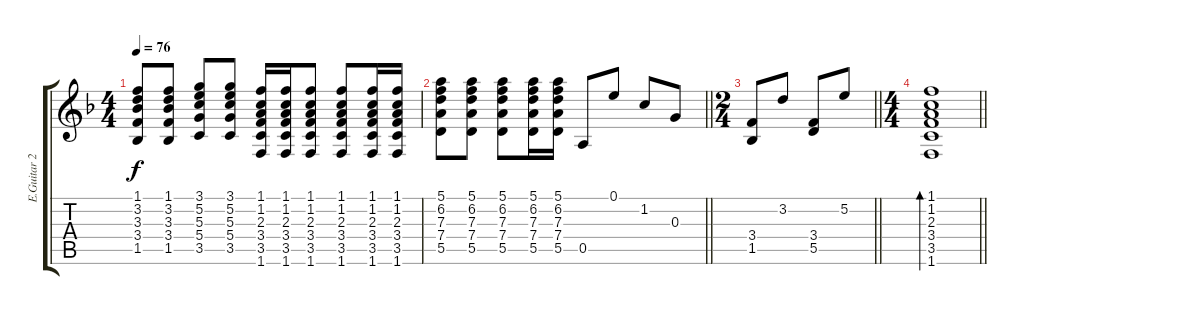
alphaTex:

\track ("E.Guitar 2" "E.Guitar 2") {instrument electricguitarclean}
\staff {score tabs}
\tuning (E4 B3 G3 D3 A2 E2) {hide}
\ts (4 4)
\tempo 76
\clef g2
\ks f
(1.1 3.2 3.3 3.4 1.5).8{dy f} (1.1 3.2 3.3 3.4 1.5).8 (3.1 5.2 5.3 5.4 3.5).8 (3.1 5.2 5.3 5.4 3.5).8 (1.1 1.2 2.3 3.4 3.5 1.6).16 (1.1 1.2 2.3 3.4 3.5 1.6).16 (1.1 1.2 2.3 3.4 3.5 1.6).8 (1.1 1.2 2.3 3.4 3.5 1.6).8 (1.1 1.2 2.3 3.4 3.5 1.6).16 (1.1 1.2 2.3 3.4 3.5 1.6).16 |
\barLineRight lightlight
(5.1 6.2 7.3 7.4 5.5).8 (5.1 6.2 7.3 7.4 5.5).8 (5.1 6.2 7.3 7.4 5.5).8 (5.1 6.2 7.3 7.4 5.5).16 (5.1 6.2 7.3 7.4 5.5).16 0.5.8 0.1.8 1.2.8 0.3.8 |
\ts (2 4)
\barLineRight lightlight
(3.4 1.5).8 3.2.8 (3.4 5.5).8 5.2.8 |
\ts (4 4)
\barLineRight lightlight
(1.1 1.2 2.3 3.4 3.5 1.6).1{bd 240}
